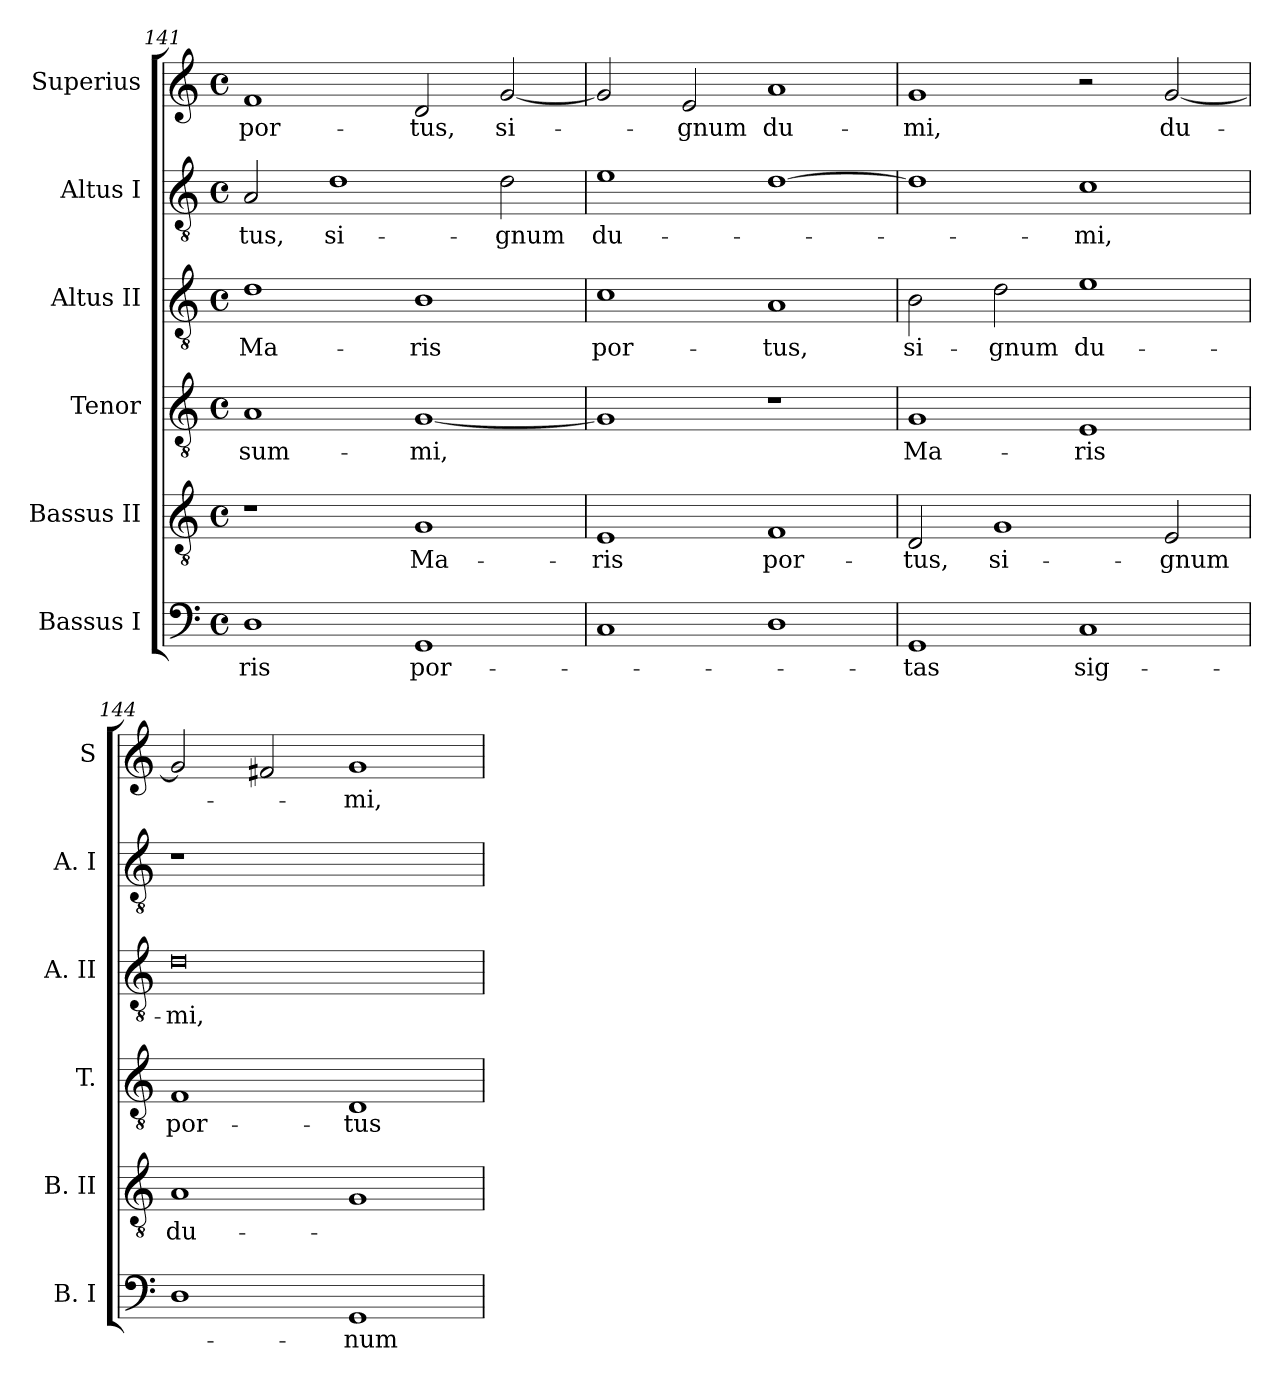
**kern	**text	**kern	**text	**kern	**text	**kern	**text	**kern	**text	**kern	**text
*part6	*part6	*part5	*part5	*part4	*part4	*part3	*part3	*part2	*part2	*part1	*part1
*staff6	*staff6	*staff5	*staff5	*staff4	*staff4	*staff3	*staff3	*staff2	*staff2	*staff1	*staff1
*I"Bassus I	*	*I"Bassus II	*	*I"Tenor	*	*I"Altus II	*	*I"Altus I	*	*I"Superius	*
*I'B. I	*	*I'B. II	*	*I'T.	*	*I'A. II	*	*I'A. I	*	*I'S	*
*clefF4	*	*clefGv2	*	*clefGv2	*	*clefGv2	*	*clefGv2	*	*clefG2	*
*	*	*ITrd7c12	*	*ITrd7c12	*	*ITrd7c12	*	*ITrd7c12	*	*	*
*k[]	*	*k[]	*	*k[]	*	*k[]	*	*k[]	*	*k[]	*
*C:	*	*C:	*	*C:	*	*C:	*	*C:	*	*C:	*
*M4/4	*	*M4/4	*	*M4/4	*	*M4/4	*	*M4/4	*	*M4/4	*
*met(c)	*	*met(c)	*	*met(c)	*	*met(c)	*	*met(c)	*	*met(c)	*
=141	=141	=141	=141	=141	=141	=141	=141	=141	=141	=141	=141
!	!LO:LY:b:color=#000000	!	!	!	!	!	!	!	!	!	!
!	!	!	!	!	!LO:LY:b:color=#000000	!	!	!	!	!	!
!	!	!	!	!	!	!	!LO:LY:b:color=#000000	!	!	!	!
!	!	!	!	!	!	!	!	!	!LO:LY:b:color=#000000	!	!
!	!	!	!	!	!	!	!	!	!	!	!LO:LY:b:color=#000000
1Di	-ris	1r	.	1AAi	sum-	1Di	Ma-	2AAi/	-tus,	1fi	por-
!	!	!	!	!	!	!	!	!	!LO:LY:b:color=#000000	!	!
.	.	.	.	.	.	.	.	1Di	si-	.	.
!	!LO:LY:b:color=#000000	!	!	!	!	!	!	!	!	!	!
!	!	!	!LO:LY:b:color=#000000	!	!	!	!	!	!	!	!
!	!	!	!	!	!LO:LY:b:color=#000000	!	!	!	!	!	!
!	!	!	!	!	!	!	!LO:LY:b:color=#000000	!	!	!	!
!	!	!	!	!	!	!	!	!	!	!	!LO:LY:b:color=#000000
1GGi	por-	1GGi	Ma-	[<1GGi	-mi,	1BBi	-ris	.	.	2di/	-tus,
!	!	!	!	!	!	!	!	!	!LO:LY:b:color=#000000	!	!
!	!	!	!	!	!	!	!	!	!	!	!LO:LY:b:color=#000000
.	.	.	.	.	.	.	.	2Di\	-gnum	[<2gi/	si-
!!LO:LB:g=z
=142	=142	=142	=142	=142	=142	=142	=142	=142	=142	=142	=142
!	!	!	!LO:LY:b:color=#000000	!	!	!	!	!	!	!	!
!	!	!	!	!	!	!	!LO:LY:b:color=#000000	!	!	!	!
!	!	!	!	!	!	!	!	!	!LO:LY:b:color=#000000	!	!
1Ci	.	1EEi	-ris	1GGi]	.	1Ci	por-	1Ei	du-	2gi/]	.
!	!	!	!	!	!	!	!	!	!	!	!LO:LY:b:color=#000000
.	.	.	.	.	.	.	.	.	.	2ei/	-gnum
!	!	!	!LO:LY:b:color=#000000	!	!	!	!	!	!	!	!
!	!	!	!	!	!	!	!LO:LY:b:color=#000000	!	!	!	!
!	!	!	!	!	!	!	!	!	!	!	!LO:LY:b:color=#000000
1Di	.	1FFi	por-	1r	.	1AAi	-tus,	[>1Di	.	1ai	du-
=143	=143	=143	=143	=143	=143	=143	=143	=143	=143	=143	=143
!	!LO:LY:b:color=#000000	!	!	!	!	!	!	!	!	!	!
!	!	!	!LO:LY:b:color=#000000	!	!	!	!	!	!	!	!
!	!	!	!	!	!LO:LY:b:color=#000000	!	!	!	!	!	!
!	!	!	!	!	!	!	!LO:LY:b:color=#000000	!	!	!	!
!	!	!	!	!	!	!	!	!	!	!	!LO:LY:b:color=#000000
1GGi	-tas	2DDi/	-tus,	1GGi	Ma-	2BBi\	si-	1Di]	.	1gi	-mi,
!	!	!	!LO:LY:b:color=#000000	!	!	!	!	!	!	!	!
!	!	!	!	!	!	!	!LO:LY:b:color=#000000	!	!	!	!
.	.	1GGi	si-	.	.	2Di\	-gnum	.	.	.	.
!	!LO:LY:b:color=#000000	!	!	!	!	!	!	!	!	!	!
!	!	!	!	!	!LO:LY:b:color=#000000	!	!	!	!	!	!
!	!	!	!	!	!	!	!LO:LY:b:color=#000000	!	!	!	!
!	!	!	!	!	!	!	!	!	!LO:LY:b:color=#000000	!	!
1Ci	sig-	.	.	1EEi	-ris	1Ei	du-	1Ci	-mi,	2r	.
!	!	!	!LO:LY:b:color=#000000	!	!	!	!	!	!	!	!
!	!	!	!	!	!	!	!	!	!	!	!LO:LY:b:color=#000000
.	.	2EEi/	-gnum	.	.	.	.	.	.	[<2gi/	du-
=144	=144	=144	=144	=144	=144	=144	=144	=144	=144	=144	=144
!	!	!	!LO:LY:b:color=#000000	!	!	!	!	!	!	!	!
!	!	!	!	!	!LO:LY:b:color=#000000	!	!	!	!	!	!
!	!	!	!	!	!	!	!LO:LY:b:color=#000000	!LO:N:vis=1	!	!	!
1Di	.	1AAi	du-	1FFi	por-	0Di	-mi,	1r	.	2gi/]	.
.	.	.	.	.	.	.	.	.	.	2f#Xi/	.
!	!LO:LY:b:color=#000000	!	!	!	!	!	!	!	!	!	!
!	!	!	!	!	!LO:LY:b:color=#000000	!	!	!	!	!	!
!	!	!	!	!	!	!	!	!	!	!	!LO:LY:b:color=#000000
1GGi	-num	1GGi	.	1DDi	-tus	.	.	1ryy	.	1gi	-mi,
=	=	=	=	=	=	=	=	=	=	=	=
*-	*-	*-	*-	*-	*-	*-	*-	*-	*-	*-	*-
